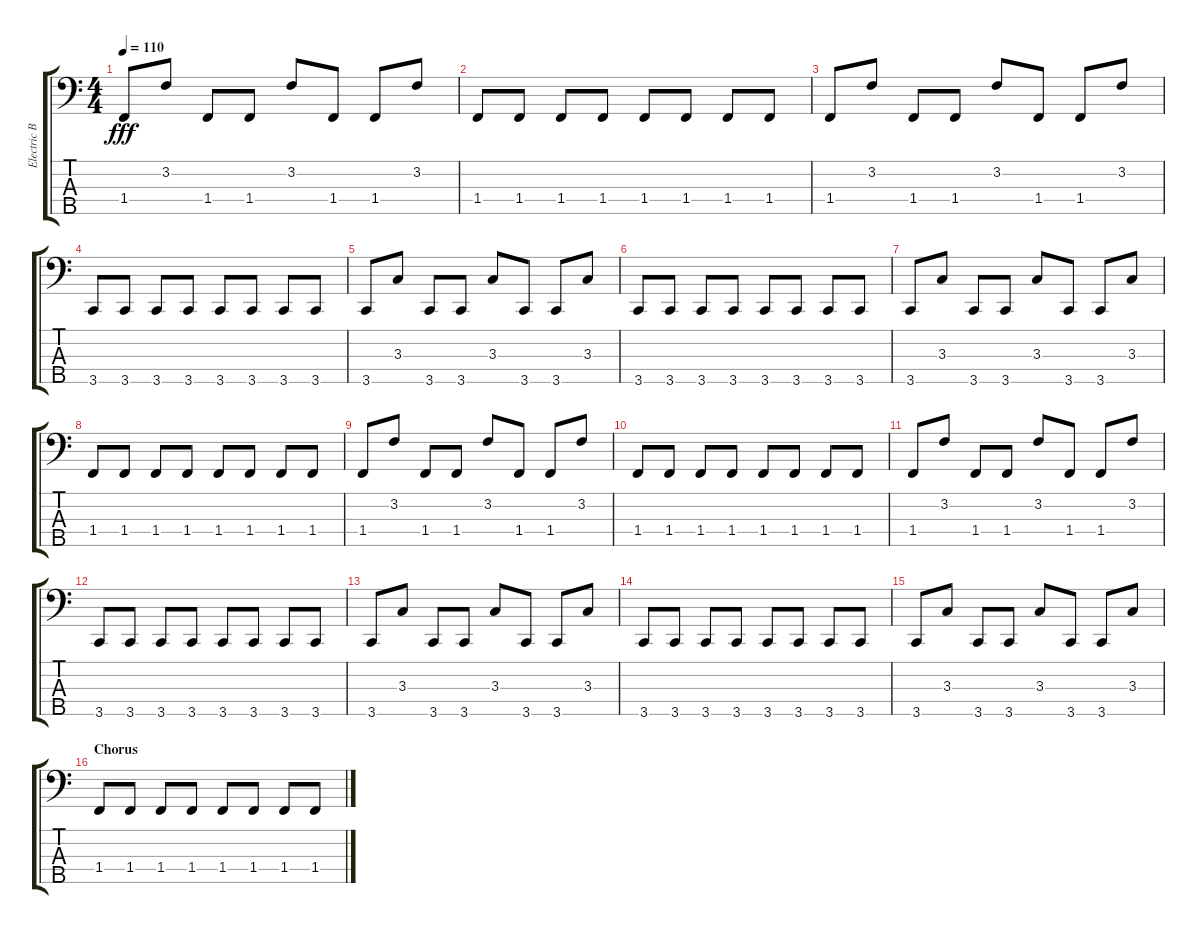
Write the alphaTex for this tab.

\track ("Electric Bass" "Electric B") {instrument electricbassfinger}
\staff {score tabs}
\tuning (G2 D2 A1 E1 A0) {hide}
\ts (4 4)
\tempo 110
\clef f4
\ks c
1.4.8{dy fff} 3.2.8 1.4.8 1.4.8 3.2.8 1.4.8 1.4.8 3.2.8 |
1.4.8 1.4.8 1.4.8 1.4.8 1.4.8 1.4.8 1.4.8 1.4.8 |
1.4.8 3.2.8 1.4.8 1.4.8 3.2.8 1.4.8 1.4.8 3.2.8 |
3.5.8 3.5.8 3.5.8 3.5.8 3.5.8 3.5.8 3.5.8 3.5.8 |
3.5.8 3.3.8 3.5.8 3.5.8 3.3.8 3.5.8 3.5.8 3.3.8 |
3.5.8 3.5.8 3.5.8 3.5.8 3.5.8 3.5.8 3.5.8 3.5.8 |
3.5.8 3.3.8 3.5.8 3.5.8 3.3.8 3.5.8 3.5.8 3.3.8 |
1.4.8 1.4.8 1.4.8 1.4.8 1.4.8 1.4.8 1.4.8 1.4.8 |
1.4.8 3.2.8 1.4.8 1.4.8 3.2.8 1.4.8 1.4.8 3.2.8 |
1.4.8 1.4.8 1.4.8 1.4.8 1.4.8 1.4.8 1.4.8 1.4.8 |
1.4.8 3.2.8 1.4.8 1.4.8 3.2.8 1.4.8 1.4.8 3.2.8 |
3.5.8 3.5.8 3.5.8 3.5.8 3.5.8 3.5.8 3.5.8 3.5.8 |
3.5.8 3.3.8 3.5.8 3.5.8 3.3.8 3.5.8 3.5.8 3.3.8 |
3.5.8 3.5.8 3.5.8 3.5.8 3.5.8 3.5.8 3.5.8 3.5.8 |
3.5.8 3.3.8 3.5.8 3.5.8 3.3.8 3.5.8 3.5.8 3.3.8 |
\section ("" "Chorus")
1.4.8 1.4.8 1.4.8 1.4.8 1.4.8 1.4.8 1.4.8 1.4.8
